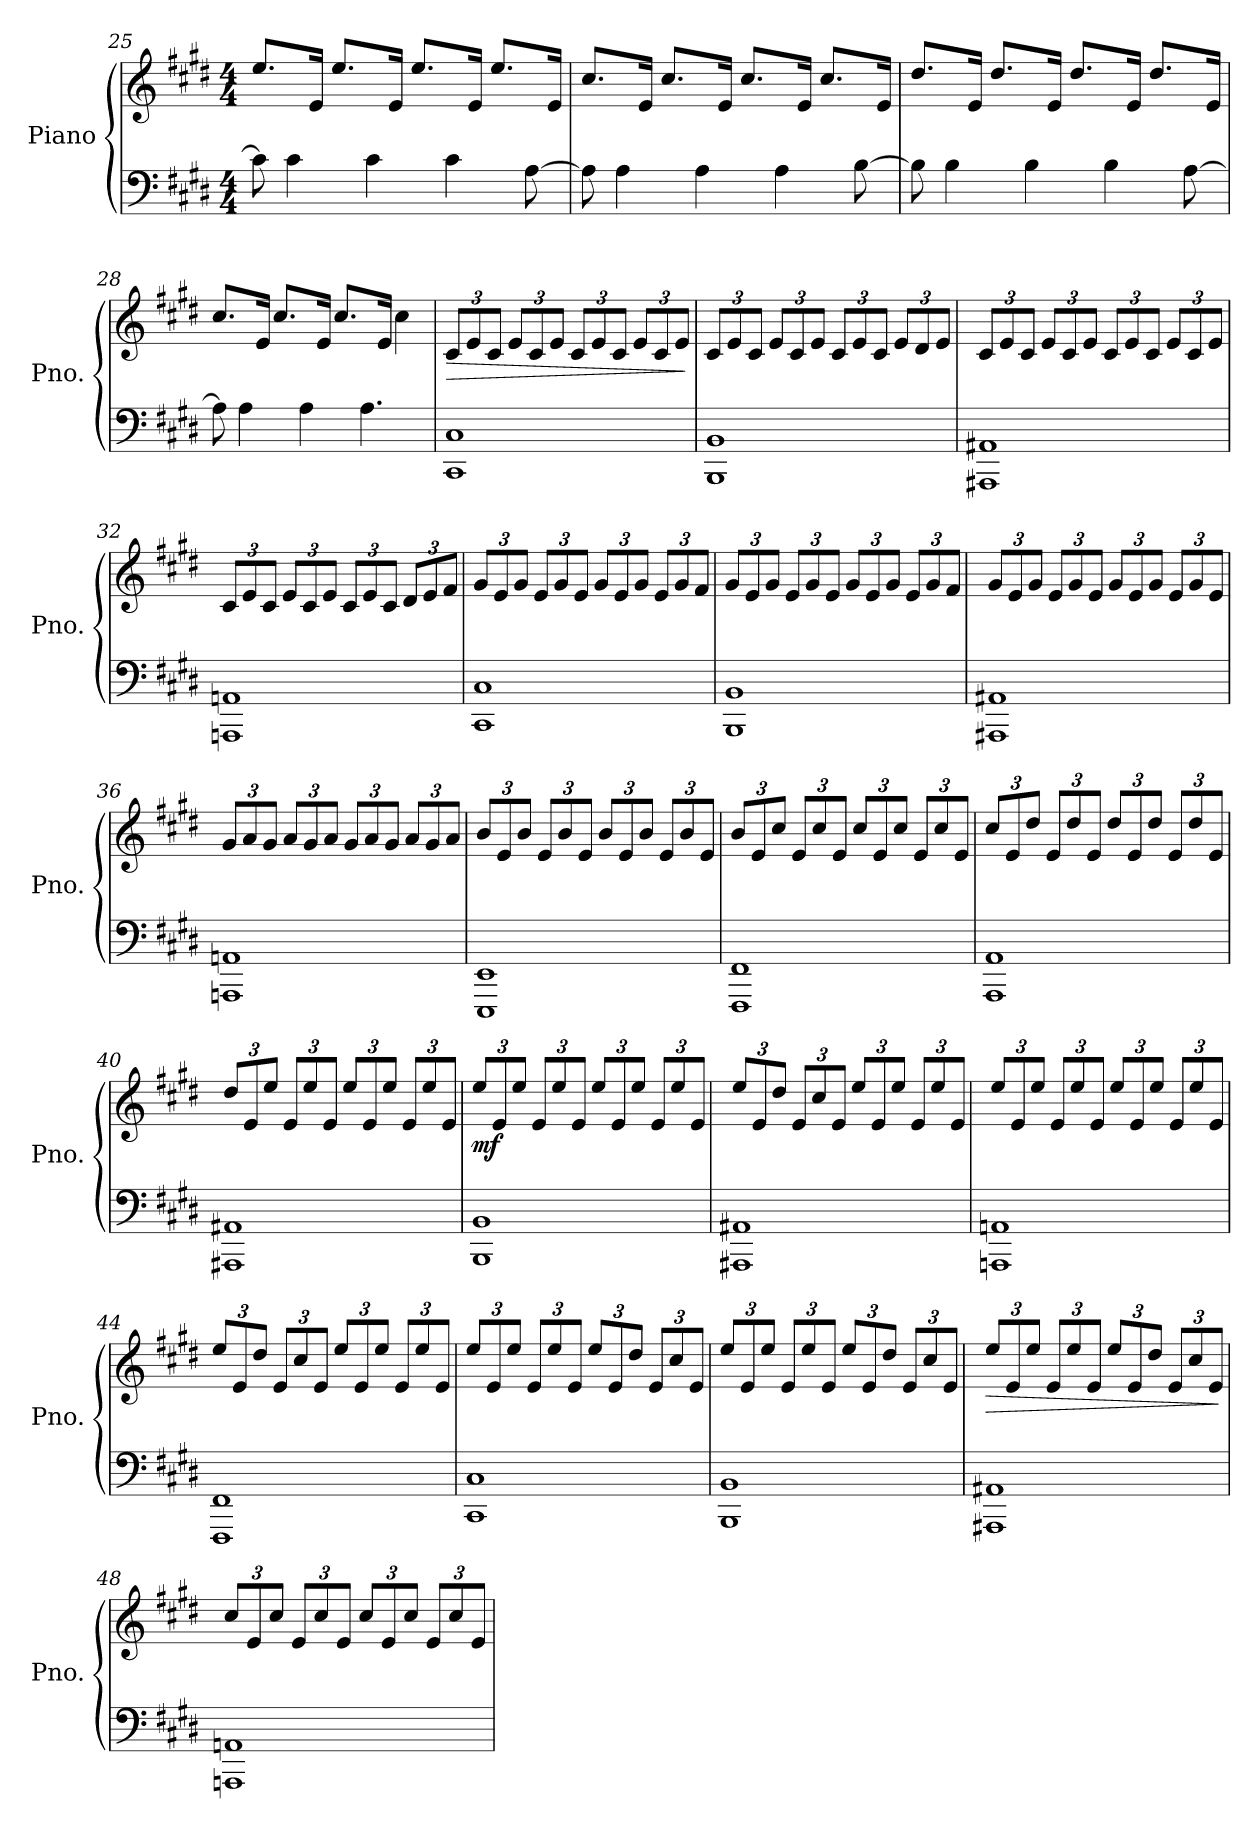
**kern	**kern	**dynam
*part1	*part1	*part1
*staff2	*staff1	*staff1/2
*I"Piano	*	*
*I'Pno.	*	*
*clefF4	*clefG2	*
*k[f#c#g#d#]	*k[f#c#g#d#]	*
*M4/4	*M4/4	*
=25	=25	=25
8c#\]	8.ee/L	.
4c#\	.	.
.	16e/Jk	.
.	8.ee/L	.
4c#\	.	.
.	16e/Jk	.
.	8.ee/L	.
4c#\	.	.
.	16e/Jk	.
.	8.ee/L	.
[8A\	.	.
.	16e/Jk	.
=26	=26	=26
8A\]	8.cc#/L	.
4A\	.	.
.	16e/Jk	.
.	8.cc#/L	.
4A\	.	.
.	16e/Jk	.
.	8.cc#/L	.
4A\	.	.
.	16e/Jk	.
.	8.cc#/L	.
[8B\	.	.
.	16e/Jk	.
!!LO:LB:g=z
=27	=27	=27
8B\]	8.dd#/L	.
4B\	.	.
.	16e/Jk	.
.	8.dd#/L	.
4B\	.	.
.	16e/Jk	.
.	8.dd#/L	.
4B\	.	.
.	16e/Jk	.
.	8.dd#/L	.
[8A\	.	.
.	16e/Jk	.
=28	=28	=28
8A\]	8.cc#/L	.
4A\	.	.
.	16e/Jk	.
.	8.cc#/L	.
4A\	.	.
.	16e/Jk	.
.	8.cc#/L	.
4.A\	.	.
.	16e/Jk	.
.	4cc#\	.
=29	=29	=29
*	*Xbrackettup	*
!	!	!LO:HP:b
1CC# 1C#	12c#/L	>
.	12e/	.
.	12c#/J	.
.	12e/L	.
.	12c#/	.
.	12e/J	.
.	12c#/L	.
.	12e/	.
.	12c#/J	.
.	12e/L	.
.	12c#/	.
.	12e/J	.
.	.	]
=30	=30	=30
1BBB 1BB	12c#/L	.
.	12e/	.
.	12c#/J	.
.	12e/L	.
.	12c#/	.
.	12e/J	.
.	12c#/L	.
.	12e/	.
.	12c#/J	.
.	12e/L	.
.	12d#/	.
.	12e/J	.
=31	=31	=31
1AAA#X 1AA#X	12c#/L	.
.	12e/	.
.	12c#/J	.
.	12e/L	.
.	12c#/	.
.	12e/J	.
.	12c#/L	.
.	12e/	.
.	12c#/J	.
.	12e/L	.
.	12c#/	.
.	12e/J	.
!!LO:LB:g=z
=32	=32	=32
1AAAn 1AAn	12c#/L	.
.	12e/	.
.	12c#/J	.
.	12e/L	.
.	12c#/	.
.	12e/J	.
.	12c#/L	.
.	12e/	.
.	12c#/J	.
.	12d#/L	.
.	12e/	.
.	12f#/J	.
=33	=33	=33
1CC# 1C#	12g#/L	.
.	12e/	.
.	12g#/J	.
.	12e/L	.
.	12g#/	.
.	12e/J	.
.	12g#/L	.
.	12e/	.
.	12g#/J	.
.	12e/L	.
.	12g#/	.
.	12f#/J	.
=34	=34	=34
1BBB 1BB	12g#/L	.
.	12e/	.
.	12g#/J	.
.	12e/L	.
.	12g#/	.
.	12e/J	.
.	12g#/L	.
.	12e/	.
.	12g#/J	.
.	12e/L	.
.	12g#/	.
.	12f#/J	.
=35	=35	=35
1AAA#X 1AA#X	12g#/L	.
.	12e/	.
.	12g#/J	.
.	12e/L	.
.	12g#/	.
.	12e/J	.
.	12g#/L	.
.	12e/	.
.	12g#/J	.
.	12e/L	.
.	12g#/	.
.	12e/J	.
=36	=36	=36
1AAAn 1AAn	12g#/L	.
.	12a/	.
.	12g#/J	.
.	12a/L	.
.	12g#/	.
.	12a/J	.
.	12g#/L	.
.	12a/	.
.	12g#/J	.
.	12a/L	.
.	12g#/	.
.	12a/J	.
!!LO:LB:g=z
=37	=37	=37
1EEE 1EE	12b/L	.
.	12e/	.
.	12b/J	.
.	12e/L	.
.	12b/	.
.	12e/J	.
.	12b/L	.
.	12e/	.
.	12b/J	.
.	12e/L	.
.	12b/	.
.	12e/J	.
=38	=38	=38
1FFF# 1FF#	12b/L	.
.	12e/	.
.	12cc#/J	.
.	12e/L	.
.	12cc#/	.
.	12e/J	.
.	12cc#/L	.
.	12e/	.
.	12cc#/J	.
.	12e/L	.
.	12cc#/	.
.	12e/J	.
=39	=39	=39
1AAA 1AA	12cc#/L	.
.	12e/	.
.	12dd#/J	.
.	12e/L	.
.	12dd#/	.
.	12e/J	.
.	12dd#/L	.
.	12e/	.
.	12dd#/J	.
.	12e/L	.
.	12dd#/	.
.	12e/J	.
=40	=40	=40
1AAA#X 1AA#X	12dd#/L	.
.	12e/	.
.	12ee/J	.
.	12e/L	.
.	12ee/	.
.	12e/J	.
.	12ee/L	.
.	12e/	.
.	12ee/J	.
.	12e/L	.
.	12ee/	.
.	12e/J	.
=41	=41	=41
!	!	!LO:DY:b
1BBB 1BB	12ee/L	mf
.	12e/	.
.	12ee/J	.
.	12e/L	.
.	12ee/	.
.	12e/J	.
.	12ee/L	.
.	12e/	.
.	12ee/J	.
.	12e/L	.
.	12ee/	.
.	12e/J	.
!!LO:PB:g=z
=42	=42	=42
1AAA#X 1AA#X	12ee/L	.
.	12e/	.
.	12dd#/J	.
.	12e/L	.
.	12cc#/	.
.	12e/J	.
.	12ee/L	.
.	12e/	.
.	12ee/J	.
.	12e/L	.
.	12ee/	.
.	12e/J	.
=43	=43	=43
1AAAn 1AAn	12ee/L	.
.	12e/	.
.	12ee/J	.
.	12e/L	.
.	12ee/	.
.	12e/J	.
.	12ee/L	.
.	12e/	.
.	12ee/J	.
.	12e/L	.
.	12ee/	.
.	12e/J	.
=44	=44	=44
1FFF# 1FF#	12ee/L	.
.	12e/	.
.	12dd#/J	.
.	12e/L	.
.	12cc#/	.
.	12e/J	.
.	12ee/L	.
.	12e/	.
.	12ee/J	.
.	12e/L	.
.	12ee/	.
.	12e/J	.
=45	=45	=45
1CC# 1C#	12ee/L	.
.	12e/	.
.	12ee/J	.
.	12e/L	.
.	12ee/	.
.	12e/J	.
.	12ee/L	.
.	12e/	.
.	12dd#/J	.
.	12e/L	.
.	12cc#/	.
.	12e/J	.
=46	=46	=46
1BBB 1BB	12ee/L	.
.	12e/	.
.	12ee/J	.
.	12e/L	.
.	12ee/	.
.	12e/J	.
.	12ee/L	.
.	12e/	.
.	12dd#/J	.
.	12e/L	.
.	12cc#/	.
.	12e/J	.
!!LO:LB:g=z
=47	=47	=47
!	!	!LO:HP:b
1AAA#X 1AA#X	12ee/L	>
.	12e/	.
.	12ee/J	.
.	12e/L	.
.	12ee/	.
.	12e/J	.
.	12ee/L	.
.	12e/	.
.	12dd#/J	.
.	12e/L	.
.	12cc#/	.
.	12e/J	.
.	.	]
=48	=48	=48
1AAAn 1AAn	12cc#/L	.
.	12e/	.
.	12cc#/J	.
.	12e/L	.
.	12cc#/	.
.	12e/J	.
.	12cc#/L	.
.	12e/	.
.	12cc#/J	.
.	12e/L	.
.	12cc#/	.
.	12e/J	.
=	=	=
*-	*-	*-
